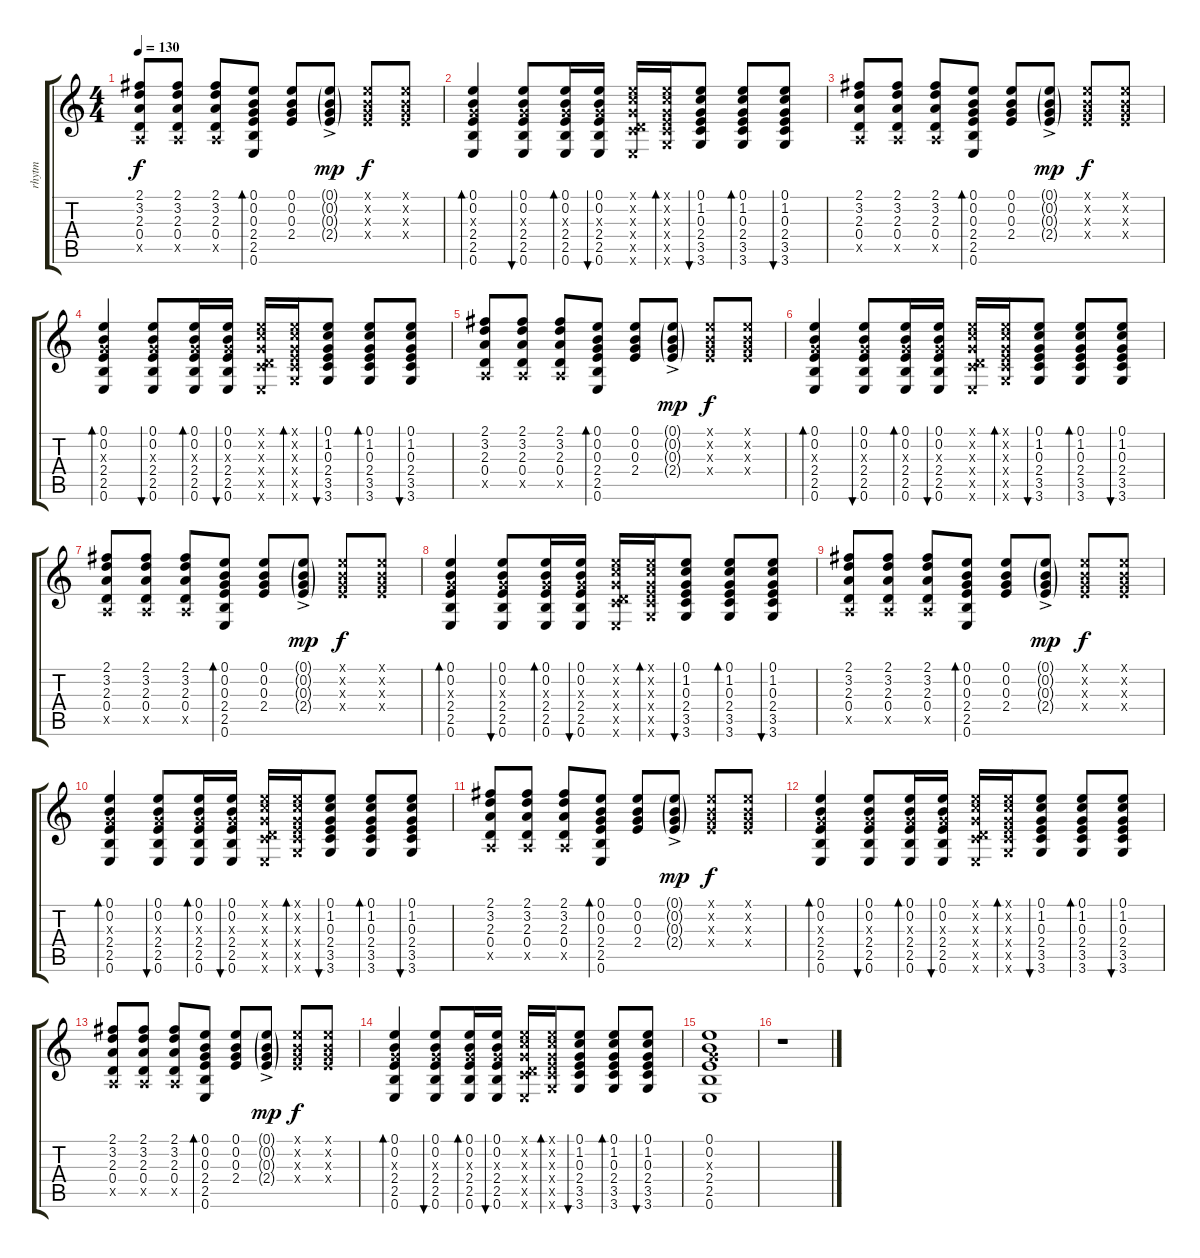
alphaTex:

\track ("rhytm" "rhytm") {instrument acousticguitarsteel}
\staff {score tabs}
\tuning (E4 B3 G3 D3 A2 E2) {hide}
\ts (4 4)
\tempo 130
\clef g2
\ks c
(2.1 3.2 2.3 0.4 0.5{x}).8{dy f} (2.1 3.2 2.3 0.4 0.5{x}).8 (2.1 3.2 2.3 0.4 0.5{x}).8 (0.1 0.2 0.3 2.4 2.5 0.6).8{bd 60} (0.1 0.2 0.3 2.4).8 (0.1{g} 0.2{g} 0.3{g} 2.4{g ac}).8{dy mp} (0.1{x} 0.2{x} 0.3{x} 2.4{x}).8{dy f} (0.1{x} 0.2{x} 0.3{x} 2.4{x}).8 |
(0.1 0.2 0.3{x} 2.4 2.5 0.6).4{bd 60} (0.1 0.2 0.3{x} 2.4 2.5 0.6).8{bu 60} (0.1 0.2 0.3{x} 2.4 2.5 0.6).16{bd 60} (0.1 0.2 0.3{x} 2.4 2.5 0.6).16{bu 60} (0.1{x} 1.2{x} 0.3{x} 0.4{x} 3.5{x} 0.6{x}).16 (0.1{x} 1.2{x} 0.3{x} 2.4{x} 3.5{x} 3.6{x}).16{bd 60} (0.1 1.2 0.3 2.4 3.5 3.6).8{bu 60} (0.1 1.2 0.3 2.4 3.5 3.6).8{bd 60} (0.1 1.2 0.3 2.4 3.5 3.6).8{bu 60} |
(2.1 3.2 2.3 0.4 0.5{x}).8 (2.1 3.2 2.3 0.4 0.5{x}).8 (2.1 3.2 2.3 0.4 0.5{x}).8 (0.1 0.2 0.3 2.4 2.5 0.6).8{bd 60} (0.1 0.2 0.3 2.4).8 (0.1{g} 0.2{g} 0.3{g} 2.4{g ac}).8{dy mp} (0.1{x} 0.2{x} 0.3{x} 2.4{x}).8{dy f} (0.1{x} 0.2{x} 0.3{x} 2.4{x}).8 |
(0.1 0.2 0.3{x} 2.4 2.5 0.6).4{bd 60} (0.1 0.2 0.3{x} 2.4 2.5 0.6).8{bu 60} (0.1 0.2 0.3{x} 2.4 2.5 0.6).16{bd 60} (0.1 0.2 0.3{x} 2.4 2.5 0.6).16{bu 60} (0.1{x} 1.2{x} 0.3{x} 0.4{x} 3.5{x} 0.6{x}).16 (0.1{x} 1.2{x} 0.3{x} 2.4{x} 3.5{x} 3.6{x}).16{bd 60} (0.1 1.2 0.3 2.4 3.5 3.6).8{bu 60} (0.1 1.2 0.3 2.4 3.5 3.6).8{bd 60} (0.1 1.2 0.3 2.4 3.5 3.6).8{bu 60} |
(2.1 3.2 2.3 0.4 0.5{x}).8 (2.1 3.2 2.3 0.4 0.5{x}).8 (2.1 3.2 2.3 0.4 0.5{x}).8 (0.1 0.2 0.3 2.4 2.5 0.6).8{bd 60} (0.1 0.2 0.3 2.4).8 (0.1{g} 0.2{g} 0.3{g} 2.4{g ac}).8{dy mp} (0.1{x} 0.2{x} 0.3{x} 2.4{x}).8{dy f} (0.1{x} 0.2{x} 0.3{x} 2.4{x}).8 |
(0.1 0.2 0.3{x} 2.4 2.5 0.6).4{bd 60} (0.1 0.2 0.3{x} 2.4 2.5 0.6).8{bu 60} (0.1 0.2 0.3{x} 2.4 2.5 0.6).16{bd 60} (0.1 0.2 0.3{x} 2.4 2.5 0.6).16{bu 60} (0.1{x} 1.2{x} 0.3{x} 0.4{x} 3.5{x} 0.6{x}).16 (0.1{x} 1.2{x} 0.3{x} 2.4{x} 3.5{x} 3.6{x}).16{bd 60} (0.1 1.2 0.3 2.4 3.5 3.6).8{bu 60} (0.1 1.2 0.3 2.4 3.5 3.6).8{bd 60} (0.1 1.2 0.3 2.4 3.5 3.6).8{bu 60} |
(2.1 3.2 2.3 0.4 0.5{x}).8 (2.1 3.2 2.3 0.4 0.5{x}).8 (2.1 3.2 2.3 0.4 0.5{x}).8 (0.1 0.2 0.3 2.4 2.5 0.6).8{bd 60} (0.1 0.2 0.3 2.4).8 (0.1{g} 0.2{g} 0.3{g} 2.4{g ac}).8{dy mp} (0.1{x} 0.2{x} 0.3{x} 2.4{x}).8{dy f} (0.1{x} 0.2{x} 0.3{x} 2.4{x}).8 |
(0.1 0.2 0.3{x} 2.4 2.5 0.6).4{bd 60} (0.1 0.2 0.3{x} 2.4 2.5 0.6).8{bu 60} (0.1 0.2 0.3{x} 2.4 2.5 0.6).16{bd 60} (0.1 0.2 0.3{x} 2.4 2.5 0.6).16{bu 60} (0.1{x} 1.2{x} 0.3{x} 0.4{x} 3.5{x} 0.6{x}).16 (0.1{x} 1.2{x} 0.3{x} 2.4{x} 3.5{x} 3.6{x}).16{bd 60} (0.1 1.2 0.3 2.4 3.5 3.6).8{bu 60} (0.1 1.2 0.3 2.4 3.5 3.6).8{bd 60} (0.1 1.2 0.3 2.4 3.5 3.6).8{bu 60} |
(2.1 3.2 2.3 0.4 0.5{x}).8 (2.1 3.2 2.3 0.4 0.5{x}).8 (2.1 3.2 2.3 0.4 0.5{x}).8 (0.1 0.2 0.3 2.4 2.5 0.6).8{bd 60} (0.1 0.2 0.3 2.4).8 (0.1{g} 0.2{g} 0.3{g} 2.4{g ac}).8{dy mp} (0.1{x} 0.2{x} 0.3{x} 2.4{x}).8{dy f} (0.1{x} 0.2{x} 0.3{x} 2.4{x}).8 |
(0.1 0.2 0.3{x} 2.4 2.5 0.6).4{bd 60} (0.1 0.2 0.3{x} 2.4 2.5 0.6).8{bu 60} (0.1 0.2 0.3{x} 2.4 2.5 0.6).16{bd 60} (0.1 0.2 0.3{x} 2.4 2.5 0.6).16{bu 60} (0.1{x} 1.2{x} 0.3{x} 0.4{x} 3.5{x} 0.6{x}).16 (0.1{x} 1.2{x} 0.3{x} 2.4{x} 3.5{x} 3.6{x}).16{bd 60} (0.1 1.2 0.3 2.4 3.5 3.6).8{bu 60} (0.1 1.2 0.3 2.4 3.5 3.6).8{bd 60} (0.1 1.2 0.3 2.4 3.5 3.6).8{bu 60} |
(2.1 3.2 2.3 0.4 0.5{x}).8 (2.1 3.2 2.3 0.4 0.5{x}).8 (2.1 3.2 2.3 0.4 0.5{x}).8 (0.1 0.2 0.3 2.4 2.5 0.6).8{bd 60} (0.1 0.2 0.3 2.4).8 (0.1{g} 0.2{g} 0.3{g} 2.4{g ac}).8{dy mp} (0.1{x} 0.2{x} 0.3{x} 2.4{x}).8{dy f} (0.1{x} 0.2{x} 0.3{x} 2.4{x}).8 |
(0.1 0.2 0.3{x} 2.4 2.5 0.6).4{bd 60} (0.1 0.2 0.3{x} 2.4 2.5 0.6).8{bu 60} (0.1 0.2 0.3{x} 2.4 2.5 0.6).16{bd 60} (0.1 0.2 0.3{x} 2.4 2.5 0.6).16{bu 60} (0.1{x} 1.2{x} 0.3{x} 0.4{x} 3.5{x} 0.6{x}).16 (0.1{x} 1.2{x} 0.3{x} 2.4{x} 3.5{x} 3.6{x}).16{bd 60} (0.1 1.2 0.3 2.4 3.5 3.6).8{bu 60} (0.1 1.2 0.3 2.4 3.5 3.6).8{bd 60} (0.1 1.2 0.3 2.4 3.5 3.6).8{bu 60} |
(2.1 3.2 2.3 0.4 0.5{x}).8 (2.1 3.2 2.3 0.4 0.5{x}).8 (2.1 3.2 2.3 0.4 0.5{x}).8 (0.1 0.2 0.3 2.4 2.5 0.6).8{bd 60} (0.1 0.2 0.3 2.4).8 (0.1{g} 0.2{g} 0.3{g} 2.4{g ac}).8{dy mp} (0.1{x} 0.2{x} 0.3{x} 2.4{x}).8{dy f} (0.1{x} 0.2{x} 0.3{x} 2.4{x}).8 |
(0.1 0.2 0.3{x} 2.4 2.5 0.6).4{bd 60} (0.1 0.2 0.3{x} 2.4 2.5 0.6).8{bu 60} (0.1 0.2 0.3{x} 2.4 2.5 0.6).16{bd 60} (0.1 0.2 0.3{x} 2.4 2.5 0.6).16{bu 60} (0.1{x} 1.2{x} 0.3{x} 0.4{x} 3.5{x} 0.6{x}).16 (0.1{x} 1.2{x} 0.3{x} 2.4{x} 3.5{x} 3.6{x}).16{bd 60} (0.1 1.2 0.3 2.4 3.5 3.6).8{bu 60} (0.1 1.2 0.3 2.4 3.5 3.6).8{bd 60} (0.1 1.2 0.3 2.4 3.5 3.6).8{bu 60} |
(0.1 0.2 0.3{x} 2.4 2.5 0.6).1 |
r.1
